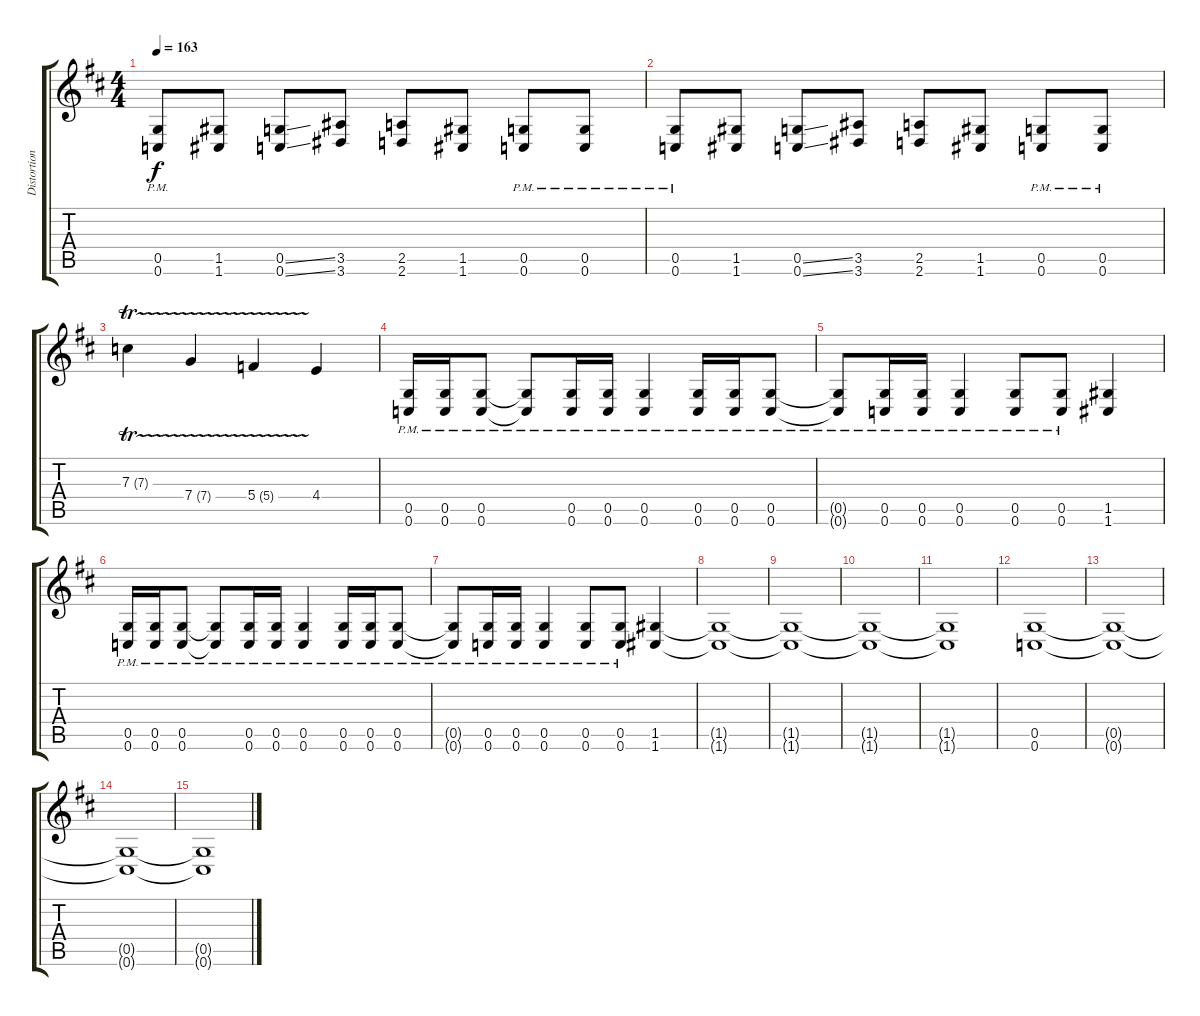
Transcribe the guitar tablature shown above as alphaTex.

\track ("Distortion" "Distortion") {instrument distortionguitar}
\staff {score tabs}
\tuning (D4 A3 F3 C3 G2 C2) {hide}
\ts (4 4)
\tempo 163
\clef g2
\ks d
(0.5{pm} 0.6{pm}).8{dy f} (1.5 1.6).8 (0.5{ss} 0.6{ss}).8 (3.5 3.6).8 (2.5 2.6).8 (1.5 1.6).8 (0.5{pm} 0.6{pm}).8 (0.5{pm} 0.6{pm}).8 |
(0.5{pm} 0.6{pm}).8 (1.5 1.6).8 (0.5{ss} 0.6{ss}).8 (3.5 3.6).8 (2.5 2.6).8 (1.5 1.6).8 (0.5{pm} 0.6{pm}).8 (0.5{pm} 0.6{pm}).8 |
7.3{tr (7 16)}.4 7.4{tr (7 16)}.4 5.4{tr (5 16)}.4 4.4.4 |
(0.5{pm} 0.6{pm}).16 (0.5{pm} 0.6{pm}).16 (0.5{pm} 0.6{pm}).8 (0.5{pm t} 0.6{pm t}).8 (0.5{pm} 0.6{pm}).16 (0.5{pm} 0.6{pm}).16 (0.5{pm} 0.6{pm}).4 (0.5{pm} 0.6{pm}).16 (0.5{pm} 0.6{pm}).16 (0.5{pm} 0.6{pm}).8 |
(0.5{pm t} 0.6{pm t}).8 (0.5{pm} 0.6{pm}).16 (0.5{pm} 0.6{pm}).16 (0.5{pm} 0.6{pm}).4 (0.5{pm} 0.6{pm}).8 (0.5{pm} 0.6{pm}).8 (1.5 1.6).4 |
(0.5{pm} 0.6{pm}).16 (0.5{pm} 0.6{pm}).16 (0.5{pm} 0.6{pm}).8 (0.5{pm t} 0.6{pm t}).8 (0.5{pm} 0.6{pm}).16 (0.5{pm} 0.6{pm}).16 (0.5{pm} 0.6{pm}).4 (0.5{pm} 0.6{pm}).16 (0.5{pm} 0.6{pm}).16 (0.5{pm} 0.6{pm}).8 |
(0.5{pm t} 0.6{pm t}).8 (0.5{pm} 0.6{pm}).16 (0.5{pm} 0.6{pm}).16 (0.5{pm} 0.6{pm}).4 (0.5{pm} 0.6{pm}).8 (0.5{pm} 0.6{pm}).8 (1.5 1.6).4 |
(1.5{t} 1.6{t}).1 |
(1.5{t} 1.6{t}).1 |
(1.5{t} 1.6{t}).1 |
(1.5{t} 1.6{t}).1 |
(0.5 0.6).1 |
(0.5{t} 0.6{t}).1 |
(0.5{t} 0.6{t}).1 |
(0.5{t} 0.6{t}).1
